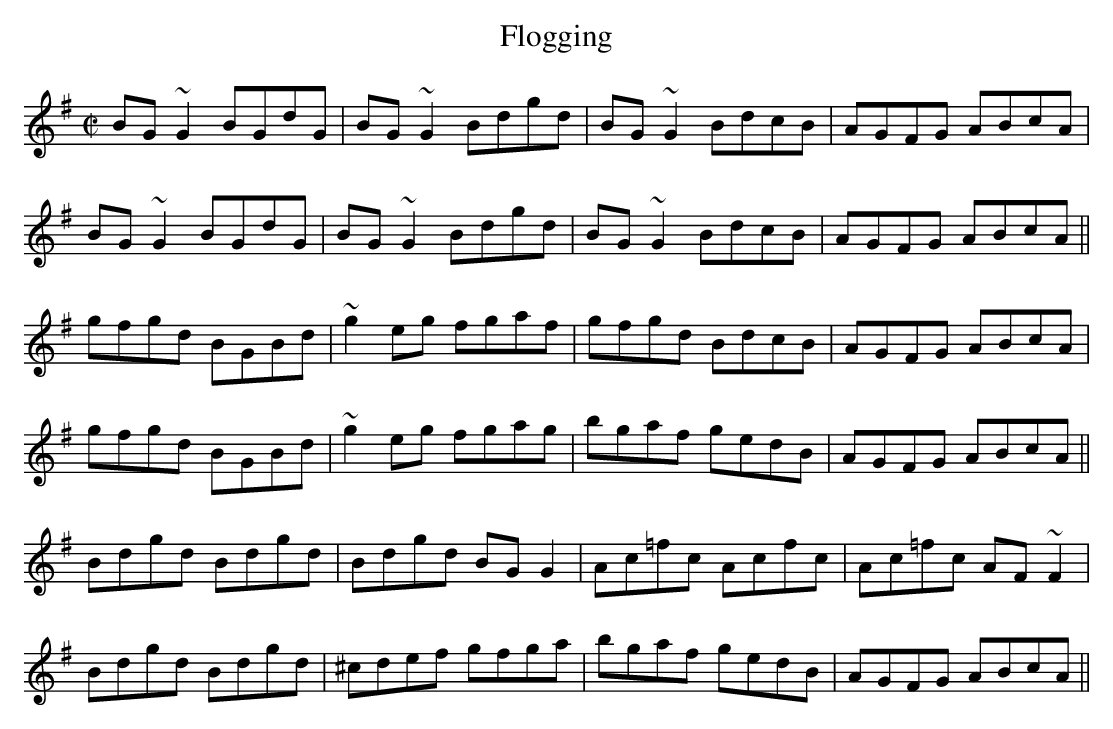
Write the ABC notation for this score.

X:1
T:Flogging
E:9
E:9
M:C|
K:G
BG~G2 BGdG|BG~G2 Bdgd|BG~G2 BdcB|AGFG ABcA|
BG~G2 BGdG|BG~G2 Bdgd|BG~G2 BdcB|AGFG ABcA||
gfgd BGBd|~g2eg fgaf|gfgd BdcB|AGFG ABcA|
gfgd BGBd|~g2 eg fgag|bgaf gedB|AGFG ABcA||
Bdgd Bdgd|Bdgd BG G2|Ac=fc Acfc|Ac=fc AF~F2|
Bdgd Bdgd|^cdef gfga|bgaf gedB|AGFG ABcA||**
